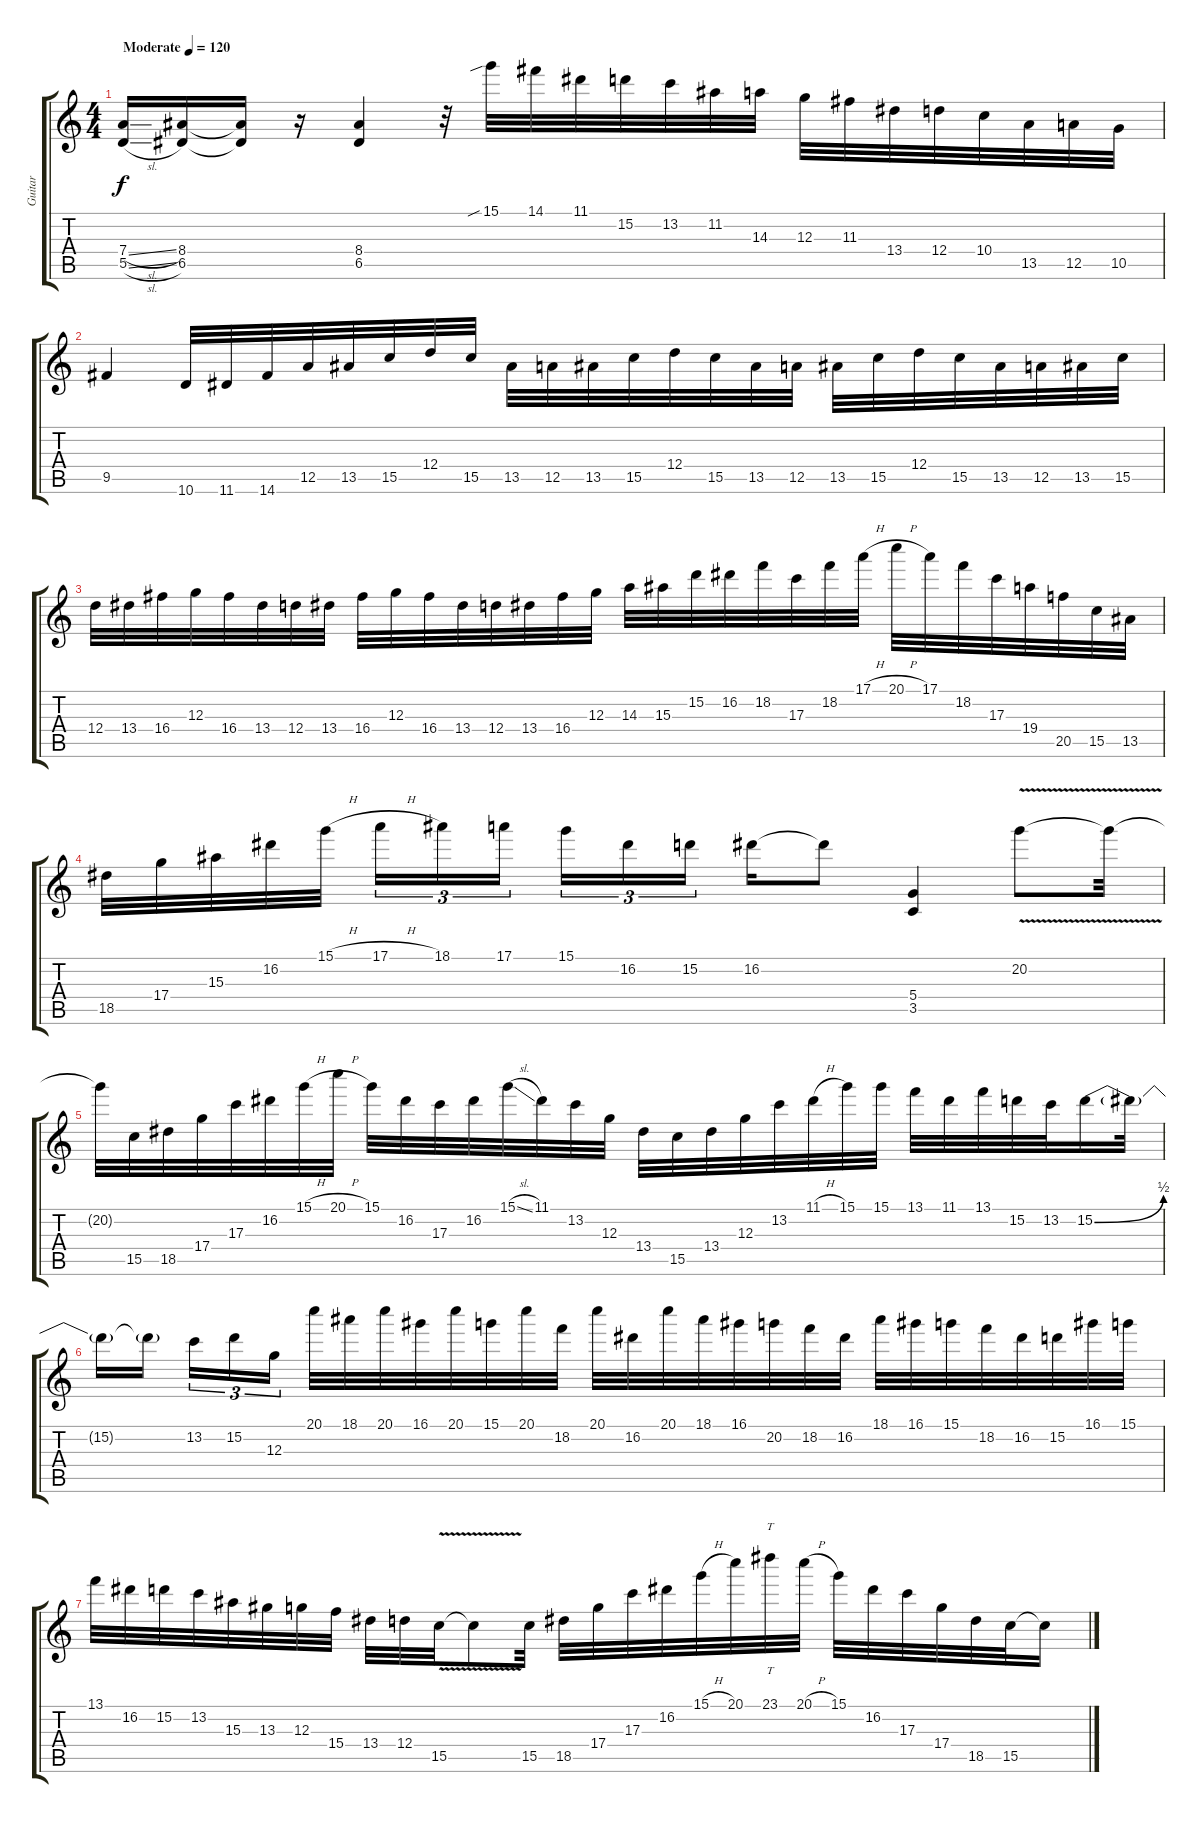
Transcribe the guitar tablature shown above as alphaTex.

\track ("Guitar" "Guitar") {instrument distortionguitar}
\staff {score tabs}
\tuning (E4 B3 G3 D3 A2 E2) {hide}
\ts (4 4)
\tempo (120 "Moderate")
\clef g2
\ks c
(7.4{sl} 5.5{sl}).16{dy f instrument distortionguitar} (8.4 6.5).16 (8.4{t} 6.5{t}).16 r.16 (8.4 6.5).4 r.32 15.1{sib}.32 14.1.32 11.1.32 15.2.32 13.2.32 11.2.32 14.3.32 12.3.32 11.3.32 13.4.32 12.4.32 10.4.32 13.5.32 12.5.32 10.5.32 |
9.5.4 10.6.32 11.6.32 14.6.32 12.5.32 13.5.32 15.5.32 12.4.32 15.5.32 13.5.32 12.5.32 13.5.32 15.5.32 12.4.32 15.5.32 13.5.32 12.5.32 13.5.32 15.5.32 12.4.32 15.5.32 13.5.32 12.5.32 13.5.32 15.5.32 |
12.4.32 13.4.32 16.4.32 12.3.32 16.4.32 13.4.32 12.4.32 13.4.32 16.4.32 12.3.32 16.4.32 13.4.32 12.4.32 13.4.32 16.4.32 12.3.32 14.3.32 15.3.32 15.2.32 16.2.32 18.2.32 17.3.32 18.2.32 17.1{h}.32 20.1{h}.32 17.1.32 18.2.32 17.3.32 19.4.32 20.5.32 15.5.32 13.5.32 |
18.5.32 17.4.32 15.3.32 16.2.32 15.1{h}.32{beam splitsecondary} 17.1{h}.16{tu (3 2)} 18.1.16{tu (3 2)} 17.1.16{tu (3 2)} 15.1.16{tu (3 2)} 16.2.16{tu (3 2)} 15.2.16{tu (3 2) beam splitsecondary} 16.2.16 16.2{t}.8 (5.4 3.5).4 20.2{v}.8 20.2{t}.32 |
20.2{t}.32 15.5.32 18.5.32 17.4.32 17.3.32 16.2.32 15.1{h}.32 20.1{h}.32 15.1.32 16.2.32 17.3.32 16.2.32 15.1{sl}.32 11.1.32 13.2.32 12.3.32 13.4.32 15.5.32 13.4.32 12.3.32 13.2.32 11.1{h}.32 15.1.32 15.1.32 13.1.32 11.1.32 13.1.32 15.2.32 13.2.32 15.2{be (bend 0 0 60 2)}.16 15.2{t}.32 |
15.2{t}.16 15.2{t}.16{beam splitsecondary} 13.2.16{tu (3 2)} 15.2.16{tu (3 2)} 12.3.16{tu (3 2)} 20.1.32 18.1.32 20.1.32 16.1.32 20.1.32 15.1.32 20.1.32 18.2.32 20.1.32 16.2.32 20.1.32 18.1.32 16.1.32 20.2.32 18.2.32 16.2.32 18.1.32 16.1.32 15.1.32 18.2.32 16.2.32 15.2.32 16.1.32 15.1.32 |
13.1.32 16.2.32 15.2.32 13.2.32 15.3.32 13.3.32 12.3.32 15.4.32 13.4.32 12.4.32 15.5{v}.32 15.5{t}.8 15.5.32 18.5.32 17.4.32 17.3.32 16.2.32 15.1{h}.32 20.1.32 23.1.32{tt} 20.1{h}.32 15.1.32 16.2.32 17.3.32 17.4.32 18.5.32 15.5.32 15.5{t}.16
